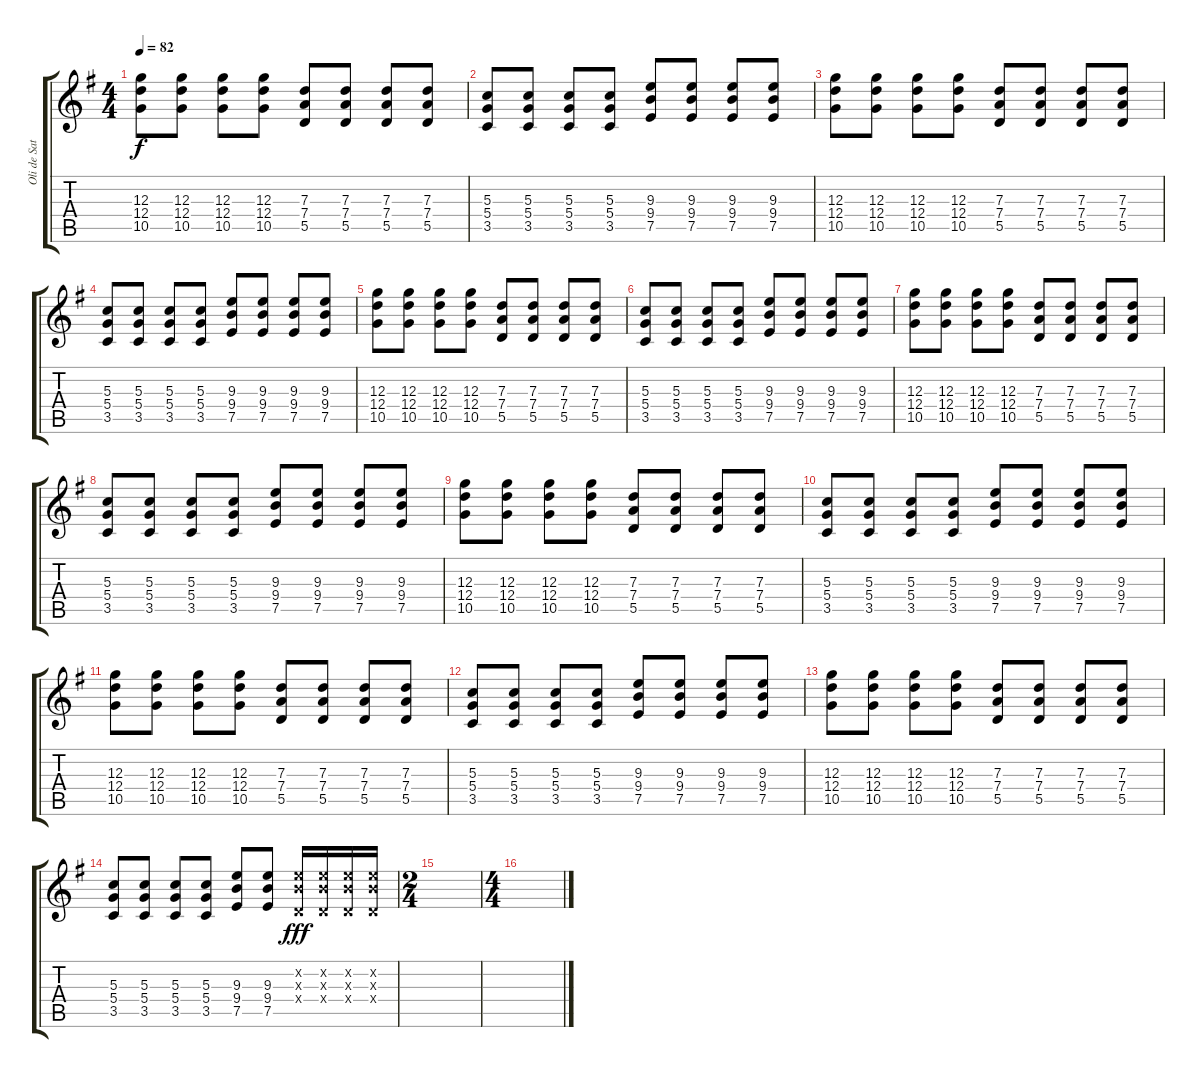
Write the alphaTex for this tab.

\track ("Oli de Sat (guitare rythmique)" "Oli de Sat") {instrument distortionguitar}
\staff {score tabs}
\tuning (E4 B3 G3 D3 A2 E2) {hide}
\ts (4 4)
\tempo 82
\clef g2
\ks g
(12.3 12.4 10.5).8{dy f} (12.3 12.4 10.5).8 (12.3 12.4 10.5).8 (12.3 12.4 10.5).8 (7.3 7.4 5.5).8 (7.3 7.4 5.5).8 (7.3 7.4 5.5).8 (7.3 7.4 5.5).8 |
(5.3 5.4 3.5).8 (5.3 5.4 3.5).8 (5.3 5.4 3.5).8 (5.3 5.4 3.5).8 (9.3 9.4 7.5).8 (9.3 9.4 7.5).8 (9.3 9.4 7.5).8 (9.3 9.4 7.5).8 |
(12.3 12.4 10.5).8 (12.3 12.4 10.5).8 (12.3 12.4 10.5).8 (12.3 12.4 10.5).8 (7.3 7.4 5.5).8 (7.3 7.4 5.5).8 (7.3 7.4 5.5).8 (7.3 7.4 5.5).8 |
(5.3 5.4 3.5).8 (5.3 5.4 3.5).8 (5.3 5.4 3.5).8 (5.3 5.4 3.5).8 (9.3 9.4 7.5).8 (9.3 9.4 7.5).8 (9.3 9.4 7.5).8 (9.3 9.4 7.5).8 |
(12.3 12.4 10.5).8 (12.3 12.4 10.5).8 (12.3 12.4 10.5).8 (12.3 12.4 10.5).8 (7.3 7.4 5.5).8 (7.3 7.4 5.5).8 (7.3 7.4 5.5).8 (7.3 7.4 5.5).8 |
(5.3 5.4 3.5).8 (5.3 5.4 3.5).8 (5.3 5.4 3.5).8 (5.3 5.4 3.5).8 (9.3 9.4 7.5).8 (9.3 9.4 7.5).8 (9.3 9.4 7.5).8 (9.3 9.4 7.5).8 |
(12.3 12.4 10.5).8 (12.3 12.4 10.5).8 (12.3 12.4 10.5).8 (12.3 12.4 10.5).8 (7.3 7.4 5.5).8 (7.3 7.4 5.5).8 (7.3 7.4 5.5).8 (7.3 7.4 5.5).8 |
(5.3 5.4 3.5).8 (5.3 5.4 3.5).8 (5.3 5.4 3.5).8 (5.3 5.4 3.5).8 (9.3 9.4 7.5).8 (9.3 9.4 7.5).8 (9.3 9.4 7.5).8 (9.3 9.4 7.5).8 |
(12.3 12.4 10.5).8 (12.3 12.4 10.5).8 (12.3 12.4 10.5).8 (12.3 12.4 10.5).8 (7.3 7.4 5.5).8 (7.3 7.4 5.5).8 (7.3 7.4 5.5).8 (7.3 7.4 5.5).8 |
(5.3 5.4 3.5).8 (5.3 5.4 3.5).8 (5.3 5.4 3.5).8 (5.3 5.4 3.5).8 (9.3 9.4 7.5).8 (9.3 9.4 7.5).8 (9.3 9.4 7.5).8 (9.3 9.4 7.5).8 |
(12.3 12.4 10.5).8 (12.3 12.4 10.5).8 (12.3 12.4 10.5).8 (12.3 12.4 10.5).8 (7.3 7.4 5.5).8 (7.3 7.4 5.5).8 (7.3 7.4 5.5).8 (7.3 7.4 5.5).8 |
(5.3 5.4 3.5).8 (5.3 5.4 3.5).8 (5.3 5.4 3.5).8 (5.3 5.4 3.5).8 (9.3 9.4 7.5).8 (9.3 9.4 7.5).8 (9.3 9.4 7.5).8 (9.3 9.4 7.5).8 |
(12.3 12.4 10.5).8 (12.3 12.4 10.5).8 (12.3 12.4 10.5).8 (12.3 12.4 10.5).8 (7.3 7.4 5.5).8 (7.3 7.4 5.5).8 (7.3 7.4 5.5).8 (7.3 7.4 5.5).8 |
(5.3 5.4 3.5).8 (5.3 5.4 3.5).8 (5.3 5.4 3.5).8 (5.3 5.4 3.5).8 (9.3 9.4 7.5).8 (9.3 9.4 7.5).8 (0.2{x} 9.3{x} 0.4{x}).16{dy fff} (0.2{x} 9.3{x} 0.4{x}).16 (0.2{x} 9.3{x} 0.4{x}).16 (0.2{x} 9.3{x} 0.4{x}).16 |
\ts (2 4)
|
\ts (4 4)
